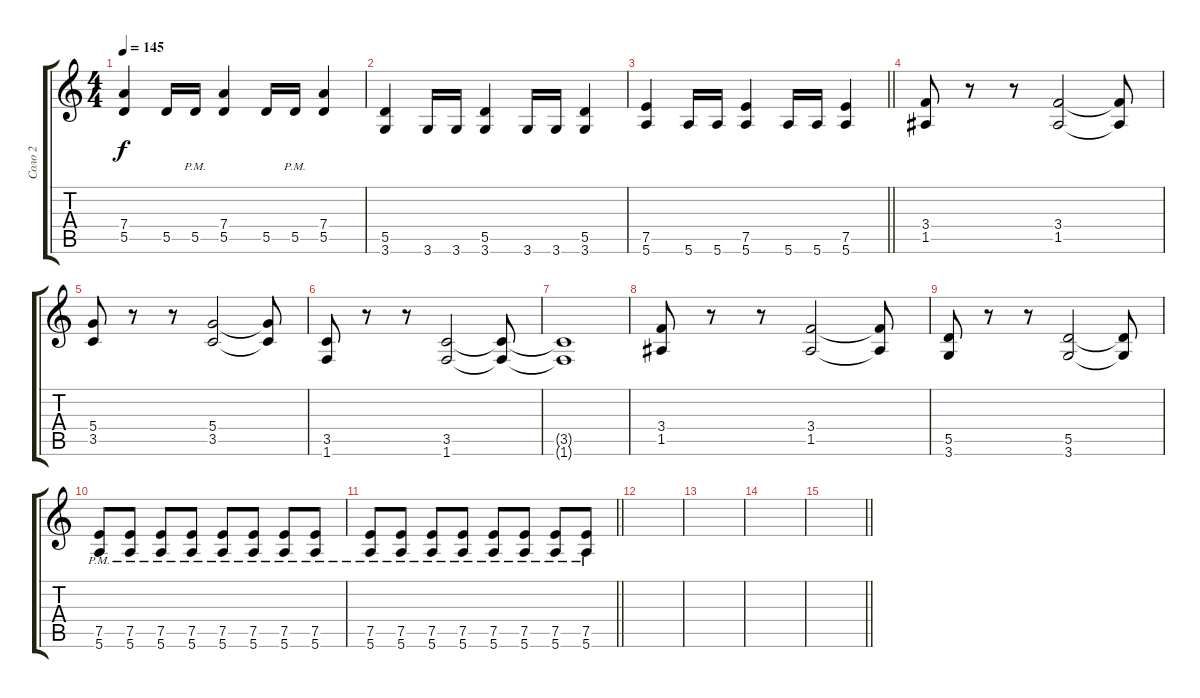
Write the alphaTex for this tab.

\track ("Соло 2" "Соло 2") {instrument overdrivenguitar}
\staff {score tabs}
\tuning (E4 B3 G3 D3 A2 E2) {hide}
\ts (4 4)
\tempo 145
\clef g2
\ks c
(7.4 5.5).4{dy f} 5.5.16 5.5{pm}.16 (7.4 5.5).4 5.5.16 5.5{pm}.16 (7.4 5.5).4 |
(5.5 3.6).4 3.6.16 3.6.16 (5.5 3.6).4 3.6.16 3.6.16 (5.5 3.6).4 |
\barLineRight lightlight
(7.5 5.6).4 5.6.16 5.6.16 (7.5 5.6).4 5.6.16 5.6.16 (7.5 5.6).4 |
(3.4 1.5).8 r.8 r.8 (3.4 1.5).2 (3.4{t} 1.5{t}).8 |
(5.4 3.5).8 r.8 r.8 (5.4 3.5).2 (5.4{t} 3.5{t}).8 |
(3.5 1.6).8 r.8 r.8 (3.5 1.6).2 (3.5{t} 1.6{t}).8 |
(3.5{t} 1.6{t}).1 |
(3.4 1.5).8 r.8 r.8 (3.4 1.5).2 (3.4{t} 1.5{t}).8 |
(5.5 3.6).8 r.8 r.8 (5.5 3.6).2 (5.5{t} 3.6{t}).8 |
(7.5{pm} 5.6{pm}).8 (7.5{pm} 5.6{pm}).8 (7.5{pm} 5.6{pm}).8 (7.5{pm} 5.6{pm}).8 (7.5{pm} 5.6{pm}).8 (7.5{pm} 5.6{pm}).8 (7.5{pm} 5.6{pm}).8 (7.5{pm} 5.6{pm}).8 |
\barLineRight lightlight
(7.5{pm} 5.6{pm}).8 (7.5{pm} 5.6{pm}).8 (7.5{pm} 5.6{pm}).8 (7.5{pm} 5.6{pm}).8 (7.5{pm} 5.6{pm}).8 (7.5{pm} 5.6{pm}).8 (7.5{pm} 5.6{pm}).8 (7.5{pm} 5.6{pm}).8 |
|
|
|
\barLineRight lightlight
